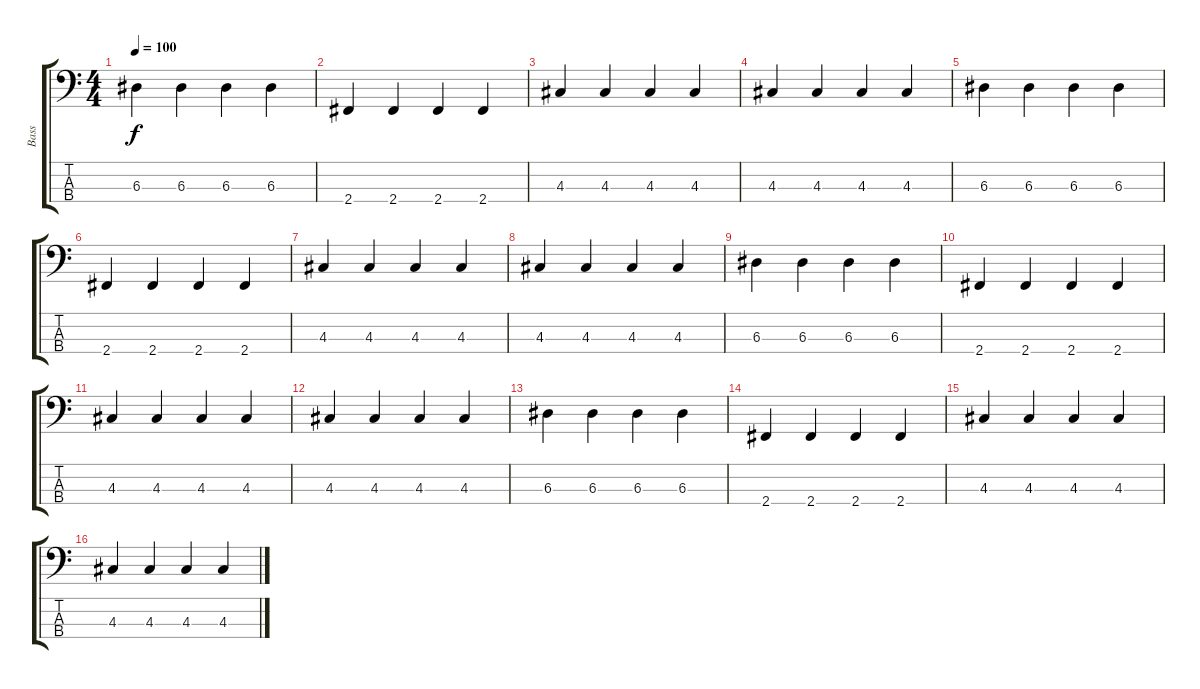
\track ("Bass" "Bass") {instrument acousticbass}
\staff {score tabs}
\tuning (G2 D2 A1 E1) {hide}
\ts (4 4)
\tempo 100
\clef f4
\ks c
6.3.4{dy f} 6.3.4 6.3.4 6.3.4 |
2.4.4 2.4.4 2.4.4 2.4.4 |
4.3.4 4.3.4 4.3.4 4.3.4 |
4.3.4 4.3.4 4.3.4 4.3.4 |
6.3.4 6.3.4 6.3.4 6.3.4 |
2.4.4 2.4.4 2.4.4 2.4.4 |
4.3.4 4.3.4 4.3.4 4.3.4 |
4.3.4 4.3.4 4.3.4 4.3.4 |
6.3.4 6.3.4 6.3.4 6.3.4 |
2.4.4 2.4.4 2.4.4 2.4.4 |
4.3.4 4.3.4 4.3.4 4.3.4 |
4.3.4 4.3.4 4.3.4 4.3.4 |
6.3.4 6.3.4 6.3.4 6.3.4 |
2.4.4 2.4.4 2.4.4 2.4.4 |
4.3.4 4.3.4 4.3.4 4.3.4 |
4.3.4 4.3.4 4.3.4 4.3.4
